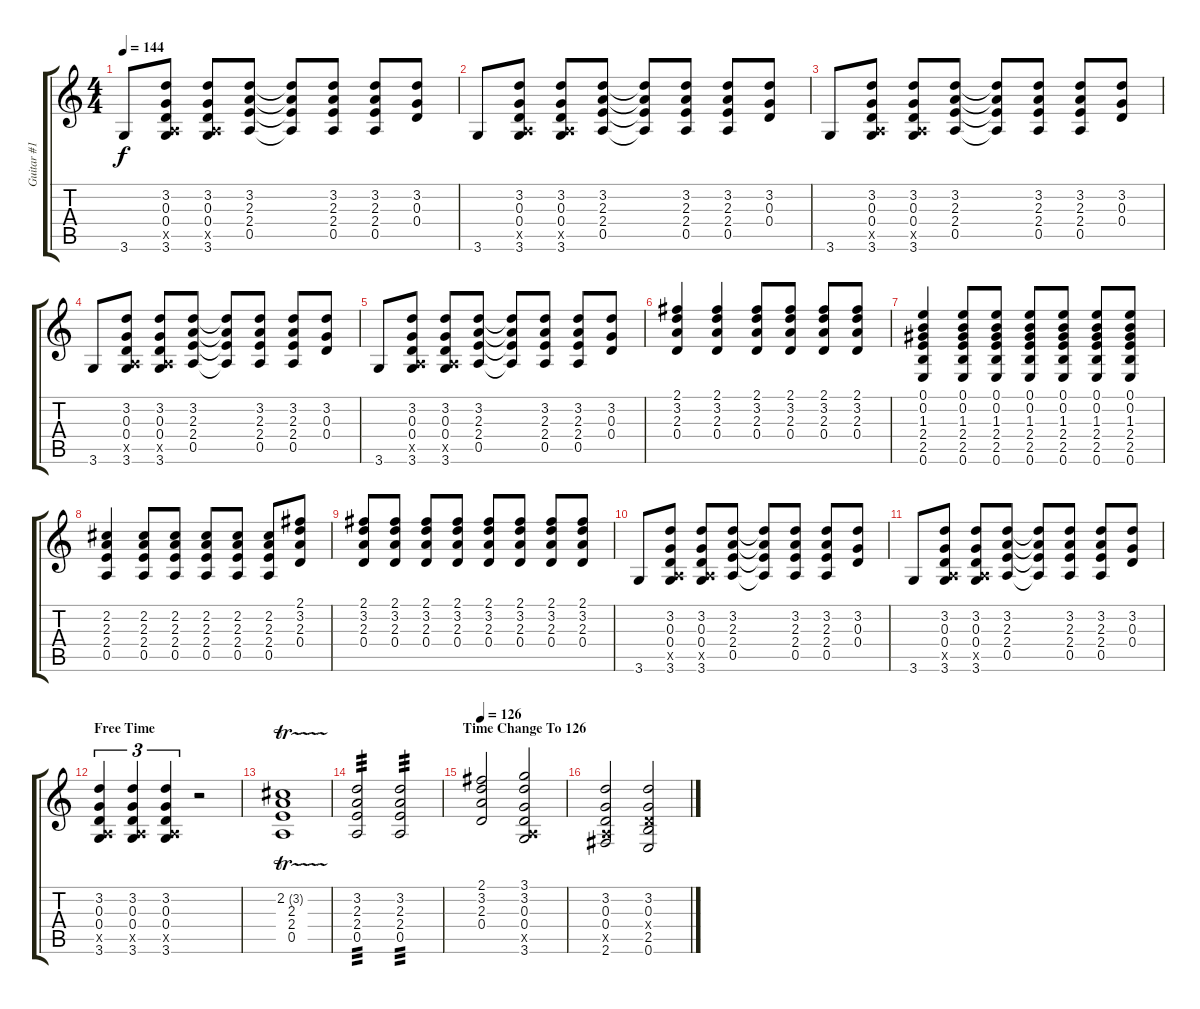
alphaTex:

\track ("Guitar #1" "Guitar #1") {instrument electricguitarclean}
\staff {score tabs}
\tuning (E4 B3 G3 D3 A2 E2) {hide}
\ts (4 4)
\tempo 144
\clef g2
\ks c
3.6.8{dy f} (3.2 0.3 0.4 0.5{x} 3.6).8 (3.2 0.3 0.4 0.5{x} 3.6).8 (3.2 2.3 2.4 0.5).8 (3.2{t} 2.3{t} 2.4{t} 0.5{t}).8 (3.2 2.3 2.4 0.5).8 (3.2 2.3 2.4 0.5).8 (3.2 0.3 0.4).8 |
3.6.8 (3.2 0.3 0.4 0.5{x} 3.6).8 (3.2 0.3 0.4 0.5{x} 3.6).8 (3.2 2.3 2.4 0.5).8 (3.2{t} 2.3{t} 2.4{t} 0.5{t}).8 (3.2 2.3 2.4 0.5).8 (3.2 2.3 2.4 0.5).8 (3.2 0.3 0.4).8 |
3.6.8 (3.2 0.3 0.4 0.5{x} 3.6).8 (3.2 0.3 0.4 0.5{x} 3.6).8 (3.2 2.3 2.4 0.5).8 (3.2{t} 2.3{t} 2.4{t} 0.5{t}).8 (3.2 2.3 2.4 0.5).8 (3.2 2.3 2.4 0.5).8 (3.2 0.3 0.4).8 |
3.6.8 (3.2 0.3 0.4 0.5{x} 3.6).8 (3.2 0.3 0.4 0.5{x} 3.6).8 (3.2 2.3 2.4 0.5).8 (3.2{t} 2.3{t} 2.4{t} 0.5{t}).8 (3.2 2.3 2.4 0.5).8 (3.2 2.3 2.4 0.5).8 (3.2 0.3 0.4).8 |
3.6.8 (3.2 0.3 0.4 0.5{x} 3.6).8 (3.2 0.3 0.4 0.5{x} 3.6).8 (3.2 2.3 2.4 0.5).8 (3.2{t} 2.3{t} 2.4{t} 0.5{t}).8 (3.2 2.3 2.4 0.5).8 (3.2 2.3 2.4 0.5).8 (3.2 0.3 0.4).8 |
(2.1 3.2 2.3 0.4).4 (2.1 3.2 2.3 0.4).4 (2.1 3.2 2.3 0.4).8 (2.1 3.2 2.3 0.4).8 (2.1 3.2 2.3 0.4).8 (2.1 3.2 2.3 0.4).8 |
(0.1 0.2 1.3 2.4 2.5 0.6).4 (0.1 0.2 1.3 2.4 2.5 0.6).8 (0.1 0.2 1.3 2.4 2.5 0.6).8 (0.1 0.2 1.3 2.4 2.5 0.6).8 (0.1 0.2 1.3 2.4 2.5 0.6).8 (0.1 0.2 1.3 2.4 2.5 0.6).8 (0.1 0.2 1.3 2.4 2.5 0.6).8 |
(2.2 2.3 2.4 0.5).4 (2.2 2.3 2.4 0.5).8 (2.2 2.3 2.4 0.5).8 (2.2 2.3 2.4 0.5).8 (2.2 2.3 2.4 0.5).8 (2.2 2.3 2.4 0.5).8 (2.1 3.2 2.3 0.4).8 |
(2.1 3.2 2.3 0.4).8 (2.1 3.2 2.3 0.4).8 (2.1 3.2 2.3 0.4).8 (2.1 3.2 2.3 0.4).8 (2.1 3.2 2.3 0.4).8 (2.1 3.2 2.3 0.4).8 (2.1 3.2 2.3 0.4).8 (2.1 3.2 2.3 0.4).8 |
3.6.8 (3.2 0.3 0.4 0.5{x} 3.6).8 (3.2 0.3 0.4 0.5{x} 3.6).8 (3.2 2.3 2.4 0.5).8 (3.2{t} 2.3{t} 2.4{t} 0.5{t}).8 (3.2 2.3 2.4 0.5).8 (3.2 2.3 2.4 0.5).8 (3.2 0.3 0.4).8 |
3.6.8 (3.2 0.3 0.4 0.5{x} 3.6).8 (3.2 0.3 0.4 0.5{x} 3.6).8 (3.2 2.3 2.4 0.5).8 (3.2{t} 2.3{t} 2.4{t} 0.5{t}).8 (3.2 2.3 2.4 0.5).8 (3.2 2.3 2.4 0.5).8 (3.2 0.3 0.4).8 |
\section ("" "Free Time")
(3.2 0.3 0.4 0.5{x} 3.6).4{tu (3 2)} (3.2 0.3 0.4 0.5{x} 3.6).4{tu (3 2)} (3.2 0.3 0.4 0.5{x} 3.6).4{tu (3 2)} r.2 |
(2.2{tr (3 64)} 2.3 2.4 0.5).1 |
(3.2 2.3 2.4 0.5).2{tp 3} (3.2 2.3 2.4 0.5).2{tp 3} |
\section ("" "Time Change To 126")
\tempo 126
(2.1 3.2 2.3 0.4).2 (3.1 3.2 0.3 0.4 0.5{x} 3.6).2 |
(3.2 0.3 0.4 0.5{x} 2.6).2 (3.2 0.3 0.4{x} 2.5 0.6).2
